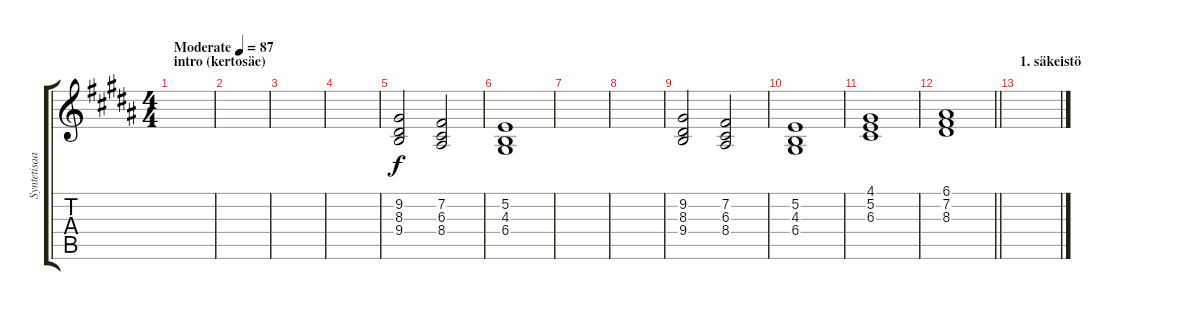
\track ("Syntetisaattori" "Syntetisaa") {instrument pad2warm}
\staff {score tabs}
\tuning (E4 B3 G3 D3 A2 E2) {hide}
\ts (4 4)
\section ("" "intro (kertosäe)")
\tempo (87 "Moderate")
\clef g2
\ks g#minor
|
|
|
|
(9.2 8.3 9.4).2 (7.2 6.3 8.4).2 |
(5.2 4.3 6.4).1 |
|
|
(9.2 8.3 9.4).2 (7.2 6.3 8.4).2 |
(5.2 4.3 6.4).1 |
(4.1 5.2 6.3).1 |
\barLineRight lightlight
(6.1 7.2 8.3).1 |
\section ("" "1. säkeistö")
